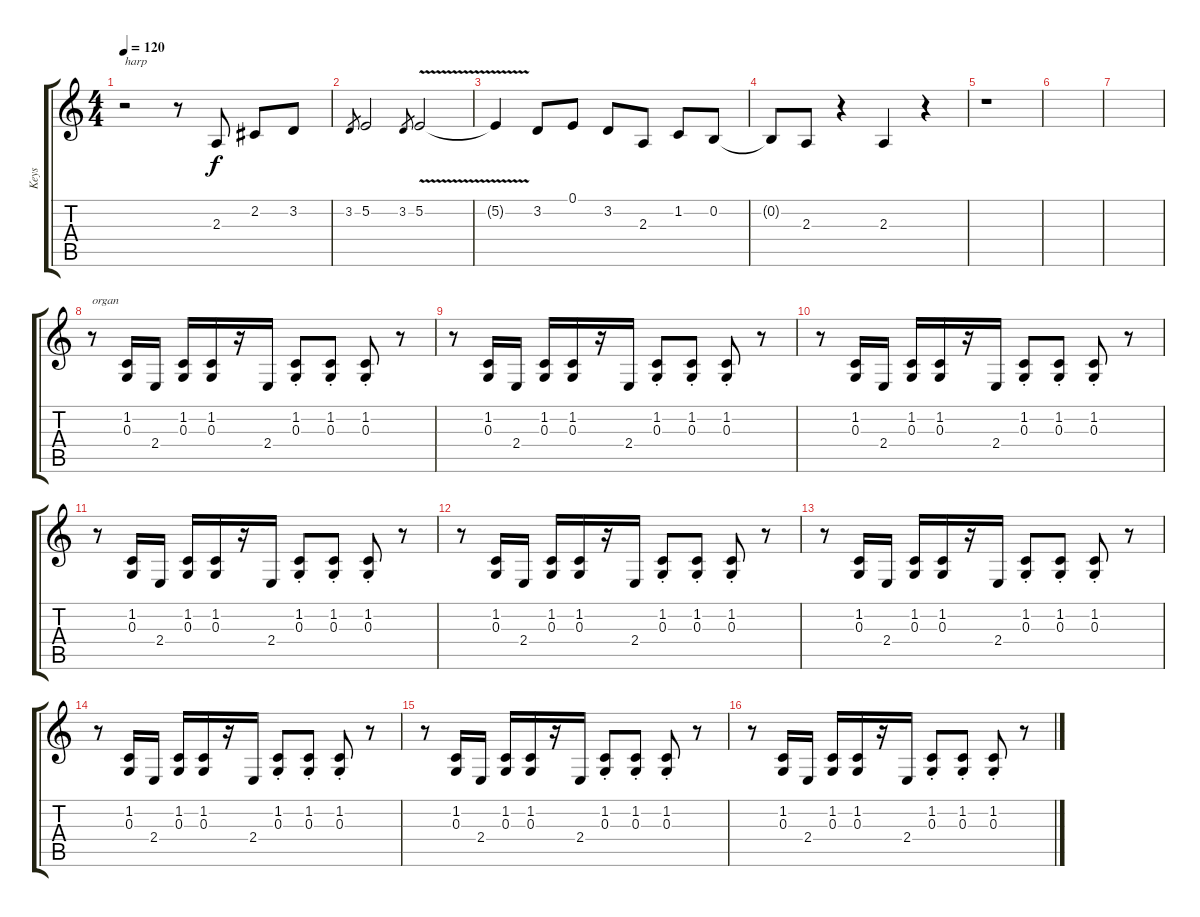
\track ("Keys" "Keys") {instrument churchorgan}
\staff {score tabs}
\tuning (E4 B3 G3 D3 A2 E2) {hide}
\ts (4 4)
\tempo 120
\clef g2
\ks c
r.2{txt "harp" dy f instrument reedorgan} r.8 2.3.8 2.2.8 3.2.8 |
3.2.8{gr} 5.2.2 3.2.8{gr} 5.2{v}.2 |
5.2{t}.4 3.2.8 0.1.8 3.2.8 2.3.8 1.2.8 0.2.8 |
0.2{t}.8 2.3.8 r.4 2.3.4 r.4 |
r.1{instrument churchorgan} |
|
|
r.8{txt "organ"} (1.2 0.3).16 2.4.16 (1.2 0.3).16 (1.2 0.3).16 r.16 2.4.16 (1.2{st} 0.3{st}).8 (1.2{st} 0.3{st}).8 (1.2{st} 0.3{st}).8 r.8 |
r.8 (1.2 0.3).16 2.4.16 (1.2 0.3).16 (1.2 0.3).16 r.16 2.4.16 (1.2{st} 0.3{st}).8 (1.2{st} 0.3{st}).8 (1.2{st} 0.3{st}).8 r.8 |
r.8 (1.2 0.3).16 2.4.16 (1.2 0.3).16 (1.2 0.3).16 r.16 2.4.16 (1.2{st} 0.3{st}).8 (1.2{st} 0.3{st}).8 (1.2{st} 0.3{st}).8 r.8 |
r.8 (1.2 0.3).16 2.4.16 (1.2 0.3).16 (1.2 0.3).16 r.16 2.4.16 (1.2{st} 0.3{st}).8 (1.2{st} 0.3{st}).8 (1.2{st} 0.3{st}).8 r.8 |
r.8 (1.2 0.3).16 2.4.16 (1.2 0.3).16 (1.2 0.3).16 r.16 2.4.16 (1.2{st} 0.3{st}).8 (1.2{st} 0.3{st}).8 (1.2{st} 0.3{st}).8 r.8 |
r.8 (1.2 0.3).16 2.4.16 (1.2 0.3).16 (1.2 0.3).16 r.16 2.4.16 (1.2{st} 0.3{st}).8 (1.2{st} 0.3{st}).8 (1.2{st} 0.3{st}).8 r.8 |
r.8 (1.2 0.3).16 2.4.16 (1.2 0.3).16 (1.2 0.3).16 r.16 2.4.16 (1.2{st} 0.3{st}).8 (1.2{st} 0.3{st}).8 (1.2{st} 0.3{st}).8 r.8 |
r.8 (1.2 0.3).16 2.4.16 (1.2 0.3).16 (1.2 0.3).16 r.16 2.4.16 (1.2{st} 0.3{st}).8 (1.2{st} 0.3{st}).8 (1.2{st} 0.3{st}).8 r.8 |
r.8 (1.2 0.3).16 2.4.16 (1.2 0.3).16 (1.2 0.3).16 r.16 2.4.16 (1.2{st} 0.3{st}).8 (1.2{st} 0.3{st}).8 (1.2{st} 0.3{st}).8 r.8
